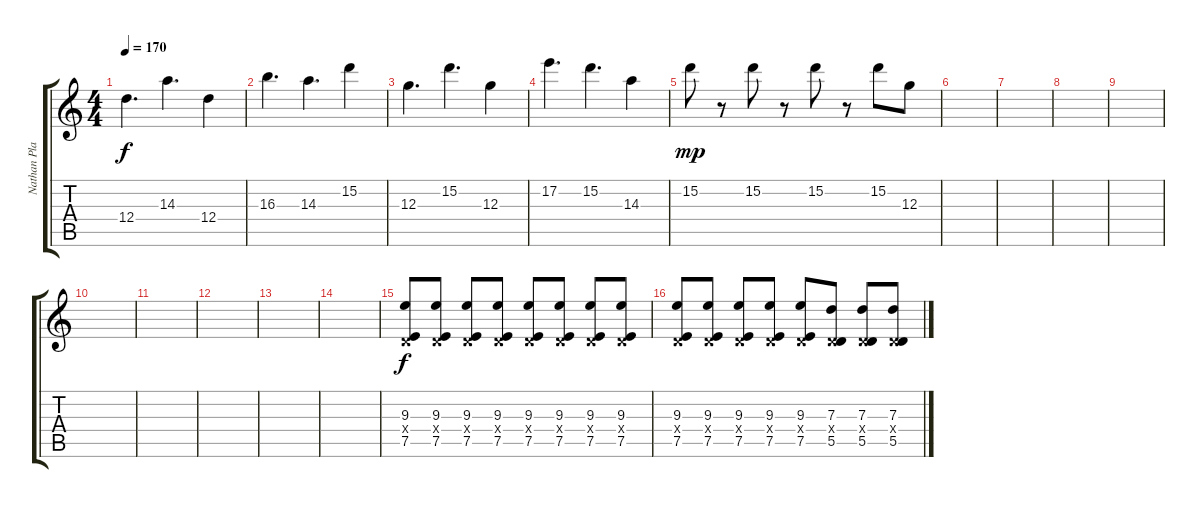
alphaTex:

\track ("Nathan Plaing another guitar" "Nathan Pla") {instrument distortionguitar}
\staff {score tabs}
\tuning (E4 B3 G3 D3 A2 E2) {hide}
\ts (4 4)
\tempo 170
\clef g2
\ks c
12.4.4{d dy f} 14.3.4{d} 12.4.4 |
16.3.4{d} 14.3.4{d} 15.2.4 |
12.3.4{d} 15.2.4{d} 12.3.4 |
17.2.4{d} 15.2.4{d} 14.3.4 |
15.2.8{dy mp} r.8 15.2.8 r.8 15.2.8 r.8 15.2.8 12.3.8 |
|
|
|
|
|
|
|
|
|
(9.3 0.4{x} 7.5).8{dy f} (9.3 0.4{x} 7.5).8 (9.3 0.4{x} 7.5).8 (9.3 0.4{x} 7.5).8 (9.3 0.4{x} 7.5).8 (9.3 0.4{x} 7.5).8 (9.3 0.4{x} 7.5).8 (9.3 0.4{x} 7.5).8 |
(9.3 0.4{x} 7.5).8 (9.3 0.4{x} 7.5).8 (9.3 0.4{x} 7.5).8 (9.3 0.4{x} 7.5).8 (9.3 0.4{x} 7.5).8 (7.3 0.4{x} 5.5).8 (7.3 0.4{x} 5.5).8 (7.3 0.4{x} 5.5).8
